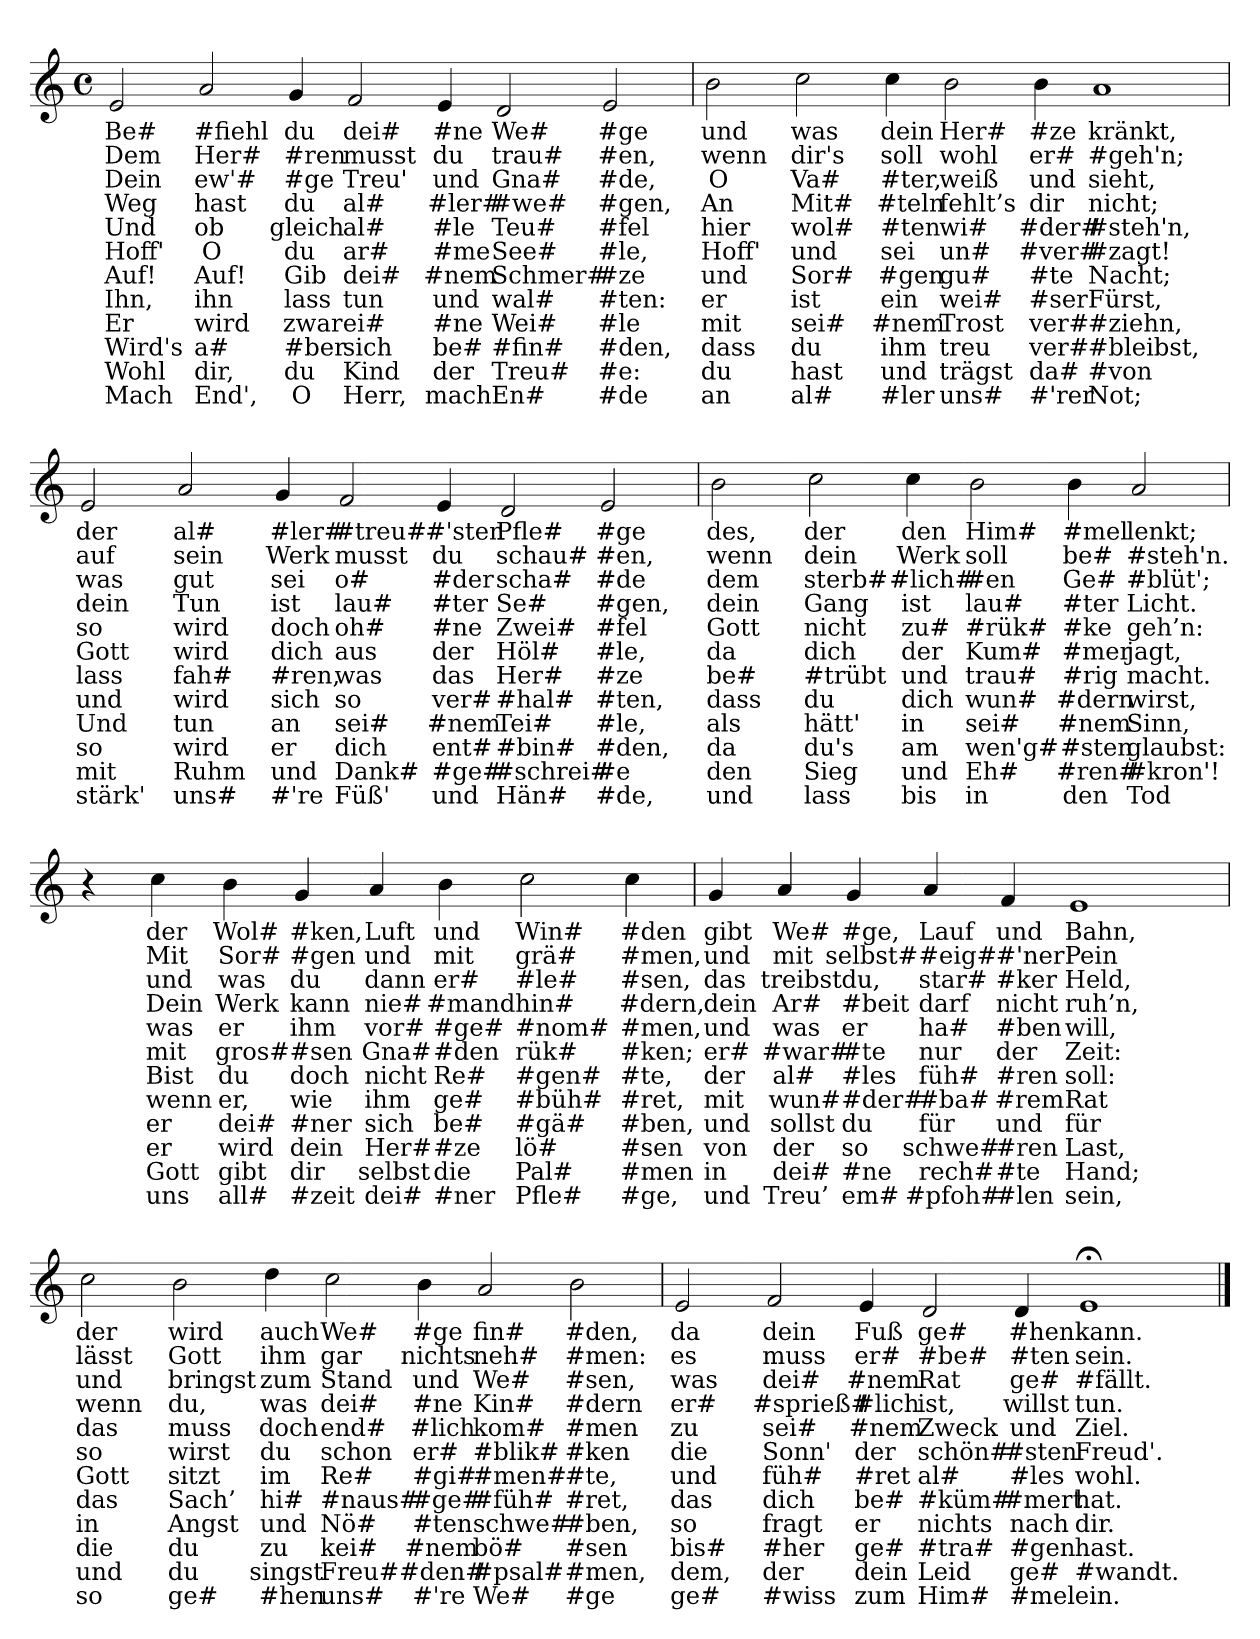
**kern	**text	**text	**text	**text	**text	**text	**text	**text	**text	**text	**text	**text
*part1	*part1	*part1	*part1	*part1	*part1	*part1	*part1	*part1	*part1	*part1	*part1	*part1
*staff1	*staff1	*staff1	*staff1	*staff1	*staff1	*staff1	*staff1	*staff1	*staff1	*staff1	*staff1	*staff1
*clefG2	*	*	*	*	*	*	*	*	*	*	*	*
*M4/4	*	*	*	*	*	*	*	*	*	*	*	*
*met(c)	*	*	*	*	*	*	*	*	*	*	*	*
=	=	=	=	=	=	=	=	=	=	=	=	=
2e	Be#	Dem	Dein	Weg	Und	Hoff'	Auf!	Ihn,	Er	Wird's	Wohl	Mach
2a	#fiehl	Her#	ew'#	hast	ob	O	Auf!	ihn	wird	a#	dir,	End',
4g	du	#ren	#ge	du	gleich	du	Gib	lass	zwar	#ber	du	O
2f	dei#	musst	Treu'	al#	al#	ar#	dei#	tun	ei#	sich	Kind	Herr,
4e	#ne	du	und	#ler#	#le	#me	#nem	und	#ne	be#	der	mach
2d	We#	trau#	Gna#	#we#	Teu#	See#	Schmer#	wal#	Wei#	#fin#	Treu#	En#
2e	#ge	#en,	#de,	#gen,	#fel	#le,	#ze	#ten:	#le	#den,	#e:	#de
=	=	=	=	=	=	=	=	=	=	=	=	=
2b	und	wenn	O	An	hier	Hoff'	und	er	mit	dass	du	an
2cc	was	dir's	Va#	Mit#	wol#	und	Sor#	ist	sei#	du	hast	al#
4cc	dein	soll	#ter,	#teln	#ten	sei	#gen	ein	#nem	ihm	und	#ler
2b	Her#	wohl	weiß	fehlt’s	wi#	un#	gu#	wei#	Trost	treu	trägst	uns#
4b	#ze	er#	und	dir	#der#	#ver#	#te	#ser	ver#	ver#	da#	#'rer
1a	kränkt,	#geh'n;	sieht,	nicht;	#steh'n,	#zagt!	Nacht;	Fürst,	#ziehn,	#bleibst,	#von	Not;
=	=	=	=	=	=	=	=	=	=	=	=	=
2e	der	auf	was	dein	so	Gott	lass	und	Und	so	mit	stärk'
2a	al#	sein	gut	Tun	wird	wird	fah#	wird	tun	wird	Ruhm	uns#
4g	#ler#	Werk	sei	ist	doch	dich	#ren,	sich	an	er	und	#'re
2f	#treu#	musst	o#	lau#	oh#	aus	was	so	sei#	dich	Dank#	Füß'
4e	#'sten	du	#der	#ter	#ne	der	das	ver#	#nem	ent#	#ge#	und
2d	Pfle#	schau#	scha#	Se#	Zwei#	Höl#	Her#	#hal#	Tei#	#bin#	#schrei#	Hän#
2e	#ge	#en,	#de	#gen,	#fel	#le,	#ze	#ten,	#le,	#den,	#e	#de,
=	=	=	=	=	=	=	=	=	=	=	=	=
2b	des,	wenn	dem	dein	Gott	da	be#	dass	als	da	den	und
2cc	der	dein	sterb#	Gang	nicht	dich	#trübt	du	hätt'	du's	Sieg	lass
4cc	den	Werk	#lich#	ist	zu#	der	und	dich	in	am	und	bis
2b	Him#	soll	#en	lau#	#rük#	Kum#	trau#	wun#	sei#	wen'g#	Eh#	in
4b	#mel	be#	Ge#	#ter	#ke	#mer	#rig	#dern	#nem	#sten	#ren#	den
2a	lenkt;	#steh'n.	#blüt';	Licht.	geh’n:	jagt,	macht.	wirst,	Sinn,	glaubst:	#kron'!	Tod
=	=	=	=	=	=	=	=	=	=	=	=	=
4r	.	.	.	.	.	.	.	.	.	.	.	.
4cc	der	Mit	und	Dein	was	mit	Bist	wenn	er	er	Gott	uns
4b	Wol#	Sor#	was	Werk	er	gros#	du	er,	dei#	wird	gibt	all#
4g	#ken,	#gen	du	kann	ihm	#sen	doch	wie	#ner	dein	dir	#zeit
4a	Luft	und	dann	nie#	vor#	Gna#	nicht	ihm	sich	Her#	selbst	dei#
4b	und	mit	er#	#mand	#ge#	#den	Re#	ge#	be#	#ze	die	#ner
2cc	Win#	grä#	#le#	hin#	#nom#	rük#	#gen#	#büh#	#gä#	lö#	Pal#	Pfle#
4cc	#den	#men,	#sen,	#dern,	#men,	#ken;	#te,	#ret,	#ben,	#sen	#men	#ge,
=	=	=	=	=	=	=	=	=	=	=	=	=
4g	gibt	und	das	dein	und	er#	der	mit	und	von	in	und
4a	We#	mit	treibst	Ar#	was	#war#	al#	wun#	sollst	der	dei#	Treu’
4g	#ge,	selbst#	du,	#beit	er	#te	#les	#der#	du	so	#ne	em#
4a	Lauf	#eig#	star#	darf	ha#	nur	füh#	#ba#	für	schwe#	rech#	#pfoh#
4f	und	#'ner	#ker	nicht	#ben	der	#ren	#rem	und	#ren	#te	#len
1e	Bahn,	Pein	Held,	ruh’n,	will,	Zeit:	soll:	Rat	für	Last,	Hand;	sein,
=	=	=	=	=	=	=	=	=	=	=	=	=
2cc	der	lässt	und	wenn	das	so	Gott	das	in	die	und	so
2b	wird	Gott	bringst	du,	muss	wirst	sitzt	Sach’	Angst	du	du	ge#
4dd	auch	ihm	zum	was	doch	du	im	hi#	und	zu	singst	#hen
2cc	We#	gar	Stand	dei#	end#	schon	Re#	#naus#	Nö#	kei#	Freu#	uns#
4b	#ge	nichts	und	#ne	#lich	er#	#gi#	#ge#	#ten	#nem	#den#	#'re
2a	fin#	neh#	We#	Kin#	kom#	#blik#	#men#	#füh#	schwe#	bö#	#psal#	We#
2b	#den,	#men:	#sen,	#dern	#men	#ken	#te,	#ret,	#ben,	#sen	#men,	#ge
=	=	=	=	=	=	=	=	=	=	=	=	=
2e	da	es	was	er#	zu	die	und	das	so	bis#	dem,	ge#
2f	dein	muss	dei#	#sprieß#	sei#	Sonn'	füh#	dich	fragt	#her	der	#wiss
4e	Fuß	er#	#nem	#lich	#nem	der	#ret	be#	er	ge#	dein	zum
2d	ge#	#be#	Rat	ist,	Zweck	schön#	al#	#küm#	nichts	#tra#	Leid	Him#
4d	#hen	#ten	ge#	willst	und	#sten	#les	#mert	nach	#gen	ge#	#mel
1e;<	kann.	sein.	#fällt.	tun.	Ziel.	Freud'.	wohl.	hat.	dir.	hast.	#wandt.	ein.
==	==	==	==	==	==	==	==	==	==	==	==	==
*-	*-	*-	*-	*-	*-	*-	*-	*-	*-	*-	*-	*-
